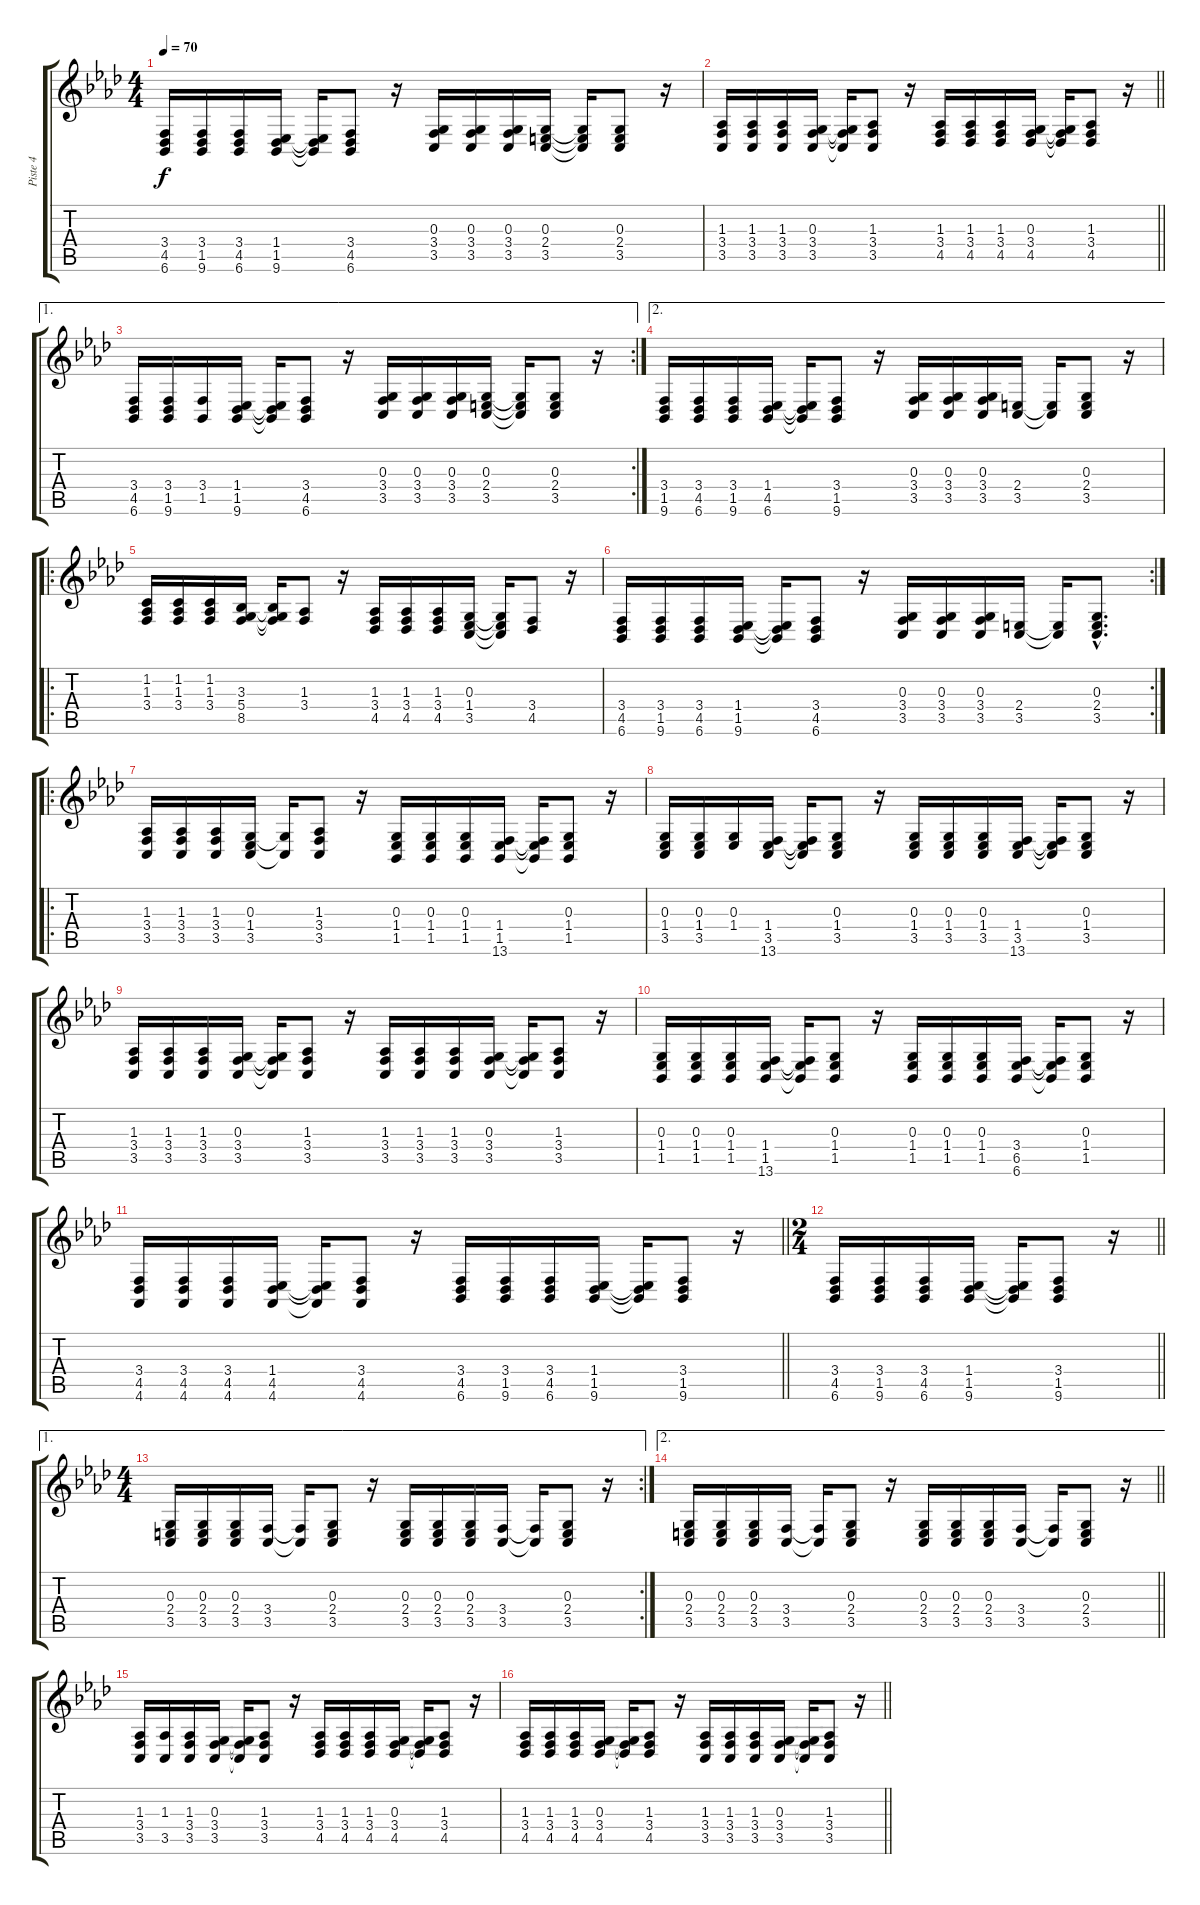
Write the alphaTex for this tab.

\track ("Piste 4" "Piste 4") {instrument violin}
\staff {score tabs}
\tuning (E4 B3 G3 D3 A2 E2) {hide}
\ts (4 4)
\tempo 70
\clef g2
\ks ab
(3.4 4.5 6.6).16{dy f} (3.4 1.5 9.6).16 (3.4 4.5 6.6).16 (1.4 1.5 9.6).16 (1.4{t} 1.5{t} 9.6{t}).16 (3.4 4.5 6.6).8 r.16 (0.3 3.4 3.5).16 (0.3 3.4 3.5).16 (0.3 3.4 3.5).16 (0.3 2.4 3.5).16 (0.3{t} 2.4{t} 3.5{t}).16 (0.3 2.4 3.5).8 r.16 |
\barLineRight lightlight
(1.3 3.4 3.5).16 (1.3 3.4 3.5).16 (1.3 3.4 3.5).16 (0.3 3.4 3.5).16 (0.3{t} 3.4{t} 3.5{t}).16 (1.3 3.4 3.5).8 r.16 (1.3 3.4 4.5).16 (1.3 3.4 4.5).16 (1.3 3.4 4.5).16 (0.3 3.4 4.5).16 (0.3{t} 3.4{t} 4.5{t}).16 (1.3 3.4 4.5).8 r.16 |
\ae 1
\rc 2
(3.4 4.5 6.6).16 (3.4 1.5 9.6).16 (3.4 1.5).16 (1.4 1.5 9.6).16 (1.4{t} 1.5{t} 9.6{t}).16 (3.4 4.5 6.6).8 r.16 (0.3 3.4 3.5).16 (0.3 3.4 3.5).16 (0.3 3.4 3.5).16 (0.3 2.4 3.5).16 (0.3{t} 2.4{t} 3.5{t}).16 (0.3 2.4 3.5).8 r.16 |
\ae 2
(3.4 1.5 9.6).16 (3.4 4.5 6.6).16 (3.4 1.5 9.6).16 (1.4 4.5 6.6).16 (1.4{t} 4.5{t} 6.6{t}).16 (3.4 1.5 9.6).8 r.16 (0.3 3.4 3.5).16 (0.3 3.4 3.5).16 (0.3 3.4 3.5).16 (2.4 3.5).16 (2.4{t} 3.5{t}).16 (0.3 2.4 3.5).8 r.16 |
\ro
(1.2 1.3 3.4).16 (1.2 1.3 3.4).16 (1.2 1.3 3.4).16 (3.3 5.4 8.5).16 (3.3{t} 5.4{t} 8.5{t}).16 (1.3 3.4).8 r.16 (1.3 3.4 4.5).16 (1.3 3.4 4.5).16 (1.3 3.4 4.5).16 (0.3 1.4 3.5).16 (0.3{t} 1.4{t} 3.5{t}).16 (3.4 4.5).8 r.16 |
\rc 2
(3.4 4.5 6.6).16 (3.4 1.5 9.6).16 (3.4 4.5 6.6).16 (1.4 1.5 9.6).16 (1.4{t} 1.5{t} 9.6{t}).16 (3.4 4.5 6.6).8 r.16 (0.3 3.4 3.5).16 (0.3 3.4 3.5).16 (0.3 3.4 3.5).16 (2.4 3.5).16 (2.4{t} 3.5{t}).16 (0.3{hac} 2.4{hac} 3.5{hac}).8{d} |
\ro
(1.3 3.4 3.5).16 (1.3 3.4 3.5).16 (1.3 3.4 3.5).16 (0.3 1.4 3.5).16 (0.3{t} 3.5{t}).16 (1.3 3.4 3.5).8 r.16 (0.3 1.4 1.5).16 (0.3 1.4 1.5).16 (0.3 1.4 1.5).16 (1.4 1.5 13.6).16 (1.4{t} 1.5{t} 13.6{t}).16 (0.3 1.4 1.5).8 r.16 |
(0.3 1.4 3.5).16 (0.3 1.4 3.5).16 (0.3 1.4).16 (1.4 3.5 13.6).16 (1.4{t} 3.5{t} 13.6{t}).16 (0.3 1.4 3.5).8 r.16 (0.3 1.4 3.5).16 (0.3 1.4 3.5).16 (0.3 1.4 3.5).16 (1.4 3.5 13.6).16 (1.4{t} 3.5{t} 13.6{t}).16 (0.3 1.4 3.5).8 r.16 |
(1.3 3.4 3.5).16 (1.3 3.4 3.5).16 (1.3 3.4 3.5).16 (0.3 3.4 3.5).16 (0.3{t} 3.4{t} 3.5{t}).16 (1.3 3.4 3.5).8 r.16 (1.3 3.4 3.5).16 (1.3 3.4 3.5).16 (1.3 3.4 3.5).16 (0.3 3.4 3.5).16 (0.3{t} 3.4{t} 3.5{t}).16 (1.3 3.4 3.5).8 r.16 |
(0.3 1.4 1.5).16 (0.3 1.4 1.5).16 (0.3 1.4 1.5).16 (1.4 1.5 13.6).16 (1.4{t} 1.5{t} 13.6{t}).16 (0.3 1.4 1.5).8 r.16 (0.3 1.4 1.5).16 (0.3 1.4 1.5).16 (0.3 1.4 1.5).16 (3.4 6.5 6.6).16 (3.4{t} 6.5{t} 6.6{t}).16 (0.3 1.4 1.5).8 r.16 |
\barLineRight lightlight
(3.4 4.5 4.6).16 (3.4 4.5 4.6).16 (3.4 4.5 4.6).16 (1.4 4.5 4.6).16 (1.4{t} 4.5{t} 4.6{t}).16 (3.4 4.5 4.6).8 r.16 (3.4 4.5 6.6).16 (3.4 1.5 9.6).16 (3.4 4.5 6.6).16 (1.4 1.5 9.6).16 (1.4{t} 1.5{t} 9.6{t}).16 (3.4 1.5 9.6).8 r.16 |
\ts (2 4)
\barLineRight lightlight
(3.4 4.5 6.6).16 (3.4 1.5 9.6).16 (3.4 4.5 6.6).16 (1.4 1.5 9.6).16 (1.4{t} 1.5{t} 9.6{t}).16 (3.4 1.5 9.6).8 r.16 |
\ae 1
\rc 2
\ts (4 4)
(0.3 2.4 3.5).16 (0.3 2.4 3.5).16 (0.3 2.4 3.5).16 (3.4 3.5).16 (3.4{t} 3.5{t}).16 (0.3 2.4 3.5).8 r.16 (0.3 2.4 3.5).16 (0.3 2.4 3.5).16 (0.3 2.4 3.5).16 (3.4 3.5).16 (3.4{t} 3.5{t}).16 (0.3 2.4 3.5).8 r.16 |
\ae 2
\barLineRight lightlight
(0.3 2.4 3.5).16 (0.3 2.4 3.5).16 (0.3 2.4 3.5).16 (3.4 3.5).16 (3.4{t} 3.5{t}).16 (0.3 2.4 3.5).8 r.16 (0.3 2.4 3.5).16 (0.3 2.4 3.5).16 (0.3 2.4 3.5).16 (3.4 3.5).16 (3.4{t} 3.5{t}).16 (0.3 2.4 3.5).8 r.16 |
(1.3 3.4 3.5).16 (1.3 3.5).16 (1.3 3.4 3.5).16 (0.3 3.4 3.5).16 (0.3{t} 3.4{t} 3.5{t}).16 (1.3 3.4 3.5).8 r.16 (1.3 3.4 4.5).16 (1.3 3.4 4.5).16 (1.3 3.4 4.5).16 (0.3 3.4 4.5).16 (0.3{t} 3.4{t} 4.5{t}).16 (1.3 3.4 4.5).8 r.16 |
\barLineRight lightlight
(1.3 3.4 4.5).16 (1.3 3.4 4.5).16 (1.3 3.4 4.5).16 (0.3 3.4 4.5).16 (0.3{t} 3.4{t} 4.5{t}).16 (1.3 3.4 4.5).8 r.16 (1.3 3.4 3.5).16 (1.3 3.4 3.5).16 (1.3 3.4 3.5).16 (0.3 3.4 3.5).16 (0.3{t} 3.4{t} 3.5{t}).16 (1.3 3.4 3.5).8 r.16
